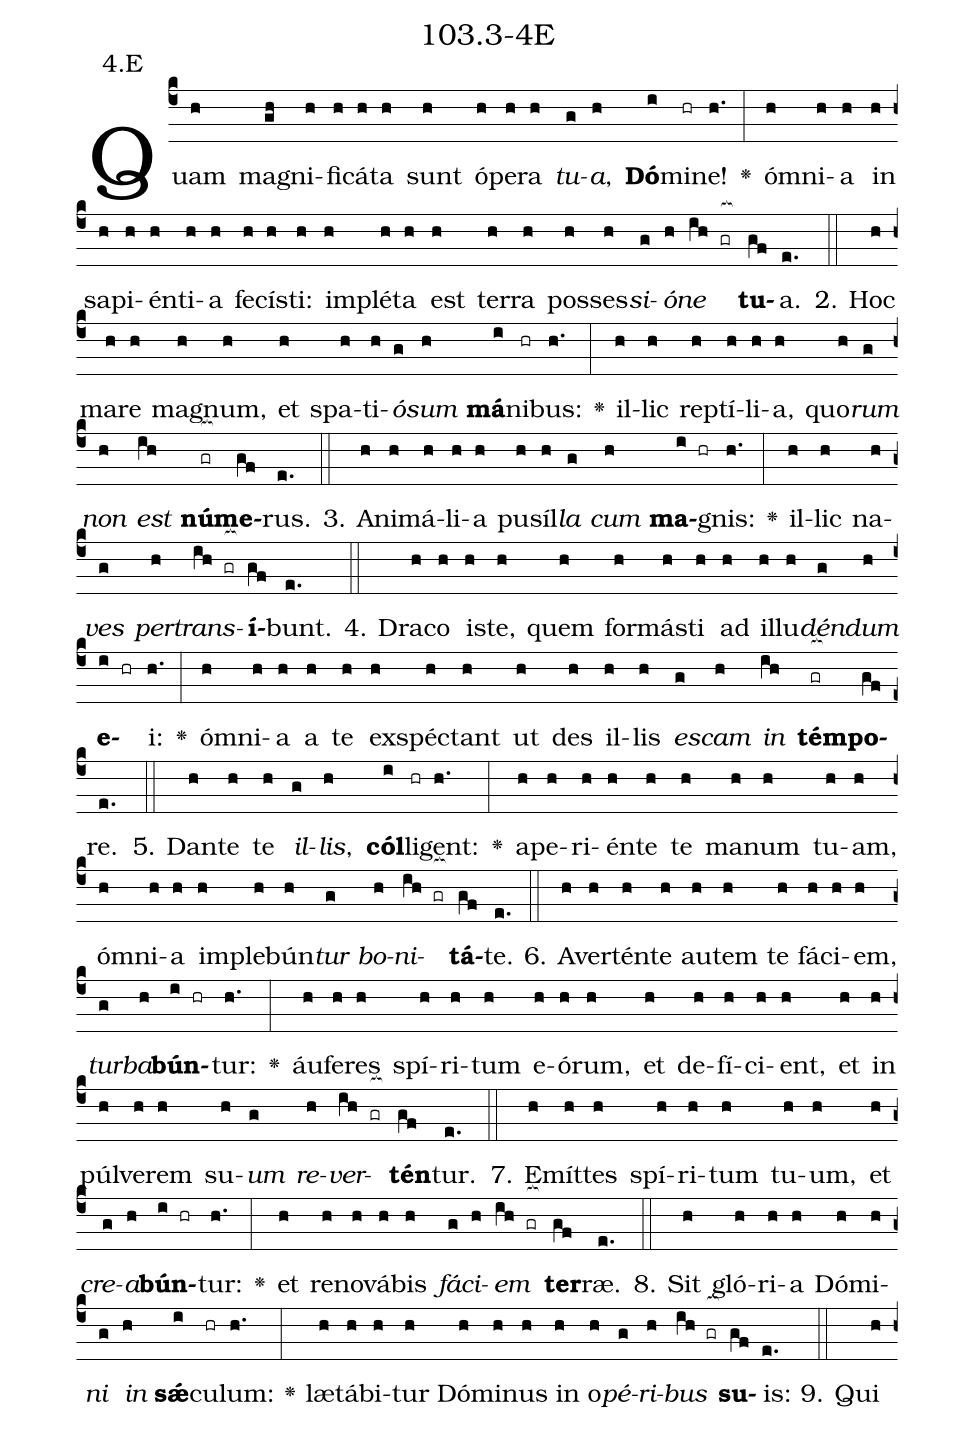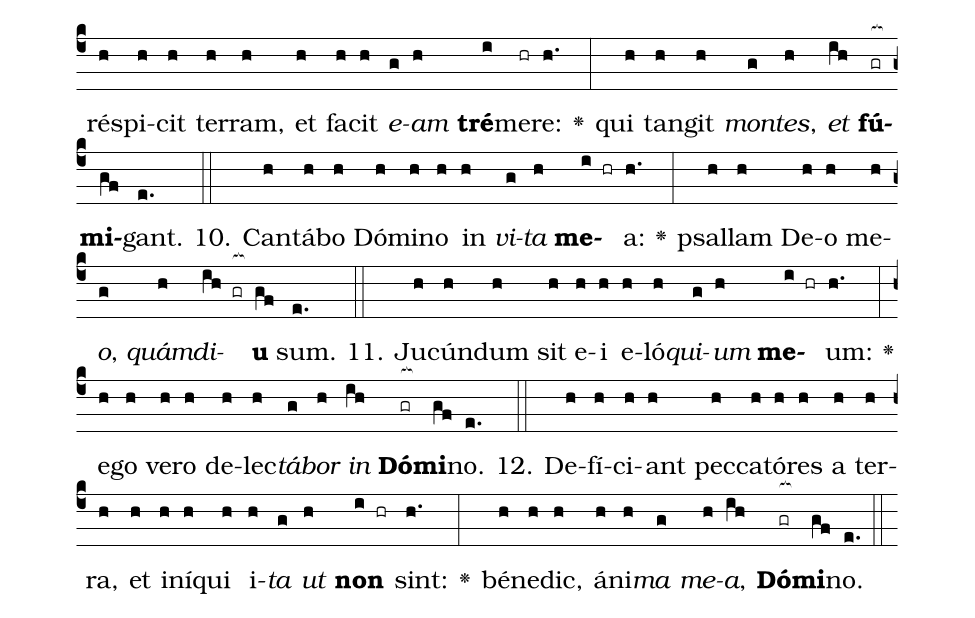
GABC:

name: 103.3-4E;
annotation: 4.E;
%%
(c4)Quam(h) ma(gh)gni(h)fi(h)cá(h)ta(h) sunt(h) ó(h)pe(h)ra(h) <i>tu</i>(g)<i>a</i>,(h) <b>Dó</b>(i)mi(hr)ne!(h.) <v>\greheightstar</v>(:) óm(h)ni(h)a(h) in(h) sa(h)pi(h)én(h)ti(h)a(h) fe(h)cís(h)ti:(h) im(h)plé(h)ta(h) est(h) ter(h)ra(h) pos(h)ses(h)<i>si</i>(g)<i>ó</i>(h)<i>ne</i>(ih gr[ocb:1{]) <b>tu</b>(gf[ocb:0}])a.(e.) (::)
2. Hoc(h) ma(h)re(h) ma(h)gnum,(h) et(h) spa(h)ti(h)<i>ó</i>(g)<i>sum</i>(h) <b>má</b>(i)ni(hr)bus:(h.) <v>\greheightstar</v>(:) il(h)lic(h) rep(h)tí(h)li(h)a,(h) quo(h)<i>rum</i>(g) <i>non</i>(h) <i>est</i>(ih) <b>nú</b>(gr[ocb:1{])<b>me</b>(gf[ocb:0}])rus.(e.) (::)
3. A(h)ni(h)má(h)li(h)a(h) pu(h)síl(h)<i>la</i>(g) <i>cum</i>(h) <b>ma</b>(i hr)gnis:(h.) <v>\greheightstar</v>(:) il(h)lic(h) na(h)<i>ves</i>(g) <i>per</i>(h)<i>trans</i>(ih gr[ocb:1{])<b>í</b>(gf[ocb:0}])bunt.(e.) (::)
4. Dra(h)co(h) is(h)te,(h) quem(h) for(h)más(h)ti(h) ad(h) il(h)lu(h)<i>dén</i>(g)<i>dum</i>(h) <b>e</b>(i hr)i:(h.) <v>\greheightstar</v>(:) óm(h)ni(h)a(h) a(h) te(h) ex(h)spéc(h)tant(h) ut(h) des(h) il(h)lis(h) <i>es</i>(g)<i>cam</i>(h) <i>in</i>(ih) <b>tém</b>(gr[ocb:1{])<b>po</b>(gf[ocb:0}])re.(e.) (::)
5. Dan(h)te(h) te(h) <i>il</i>(g)<i>lis</i>,(h) <b>cól</b>(i)li(hr)gent:(h.) <v>\greheightstar</v>(:) a(h)pe(h)ri(h)én(h)te(h) te(h) ma(h)num(h) tu(h)am,(h) óm(h)ni(h)a(h) im(h)ple(h)bún(h)<i>tur</i>(g) <i>bo</i>(h)<i>ni</i>(ih gr[ocb:1{])<b>tá</b>(gf[ocb:0}])te.(e.) (::)
6. A(h)ver(h)tén(h)te(h) au(h)tem(h) te(h) fá(h)ci(h)em,(h) <i>tur</i>(g)<i>ba</i>(h)<b>bún</b>(i hr)tur:(h.) <v>\greheightstar</v>(:) áu(h)fe(h)res(h) spí(h)ri(h)tum(h) e(h)ó(h)rum,(h) et(h) de(h)fí(h)ci(h)ent,(h) et(h) in(h) púl(h)ve(h)rem(h) su(h)<i>um</i>(g) <i>re</i>(h)<i>ver</i>(ih gr[ocb:1{])<b>tén</b>(gf[ocb:0}])tur.(e.) (::)
7. E(h)mít(h)tes(h) spí(h)ri(h)tum(h) tu(h)um,(h) et(h) <i>cre</i>(g)<i>a</i>(h)<b>bún</b>(i hr)tur:(h.) <v>\greheightstar</v>(:) et(h) re(h)no(h)vá(h)bis(h) <i>fá</i>(g)<i>ci</i>(h)<i>em</i>(ih gr[ocb:1{]) <b>ter</b>(gf[ocb:0}])ræ.(e.) (::)
8. Sit(h) gló(h)ri(h)a(h) Dó(h)mi(h)<i>ni</i>(g) <i>in</i>(h) <b>sǽ</b>(i)cu(hr)lum:(h.) <v>\greheightstar</v>(:) læ(h)tá(h)bi(h)tur(h) Dó(h)mi(h)nus(h) in(h) o(h)<i>pé</i>(g)<i>ri</i>(h)<i>bus</i>(ih gr[ocb:1{]) <b>su</b>(gf[ocb:0}])is:(e.) (::)
9. Qui(h) ré(h)spi(h)cit(h) ter(h)ram,(h) et(h) fa(h)cit(h) <i>e</i>(g)<i>am</i>(h) <b>tré</b>(i)me(hr)re:(h.) <v>\greheightstar</v>(:) qui(h) tan(h)git(h) <i>mon</i>(g)<i>tes</i>,(h) <i>et</i>(ih) <b>fú</b>(gr[ocb:1{])<b>mi</b>(gf[ocb:0}])gant.(e.) (::)
10. Can(h)tá(h)bo(h) Dó(h)mi(h)no(h) in(h) <i>vi</i>(g)<i>ta</i>(h) <b>me</b>(i hr)a:(h.) <v>\greheightstar</v>(:) psal(h)lam(h) De(h)o(h) me(h)<i>o</i>,(g) <i>quám</i>(h)<i>di</i>(ih gr[ocb:1{])<b>u</b>(gf[ocb:0}]) sum.(e.) (::)
11. Ju(h)cún(h)dum(h) sit(h) e(h)i(h) e(h)ló(h)<i>qui</i>(g)<i>um</i>(h) <b>me</b>(i hr)um:(h.) <v>\greheightstar</v>(:) e(h)go(h) ve(h)ro(h) de(h)lec(h)<i>tá</i>(g)<i>bor</i>(h) <i>in</i>(ih) <b>Dó</b>(gr[ocb:1{])<b>mi</b>(gf[ocb:0}])no.(e.) (::)
12. De(h)fí(h)ci(h)ant(h) pec(h)ca(h)tó(h)res(h) a(h) ter(h)ra,(h) et(h) in(h)í(h)qui(h) i(h)<i>ta</i>(g) <i>ut</i>(h) <b>non</b>(i hr) sint:(h.) <v>\greheightstar</v>(:) bé(h)ne(h)dic,(h) á(h)ni(h)<i>ma</i>(g) <i>me</i>(h)<i>a</i>,(ih) <b>Dó</b>(gr[ocb:1{])<b>mi</b>(gf[ocb:0}])no.(e.) (::)
